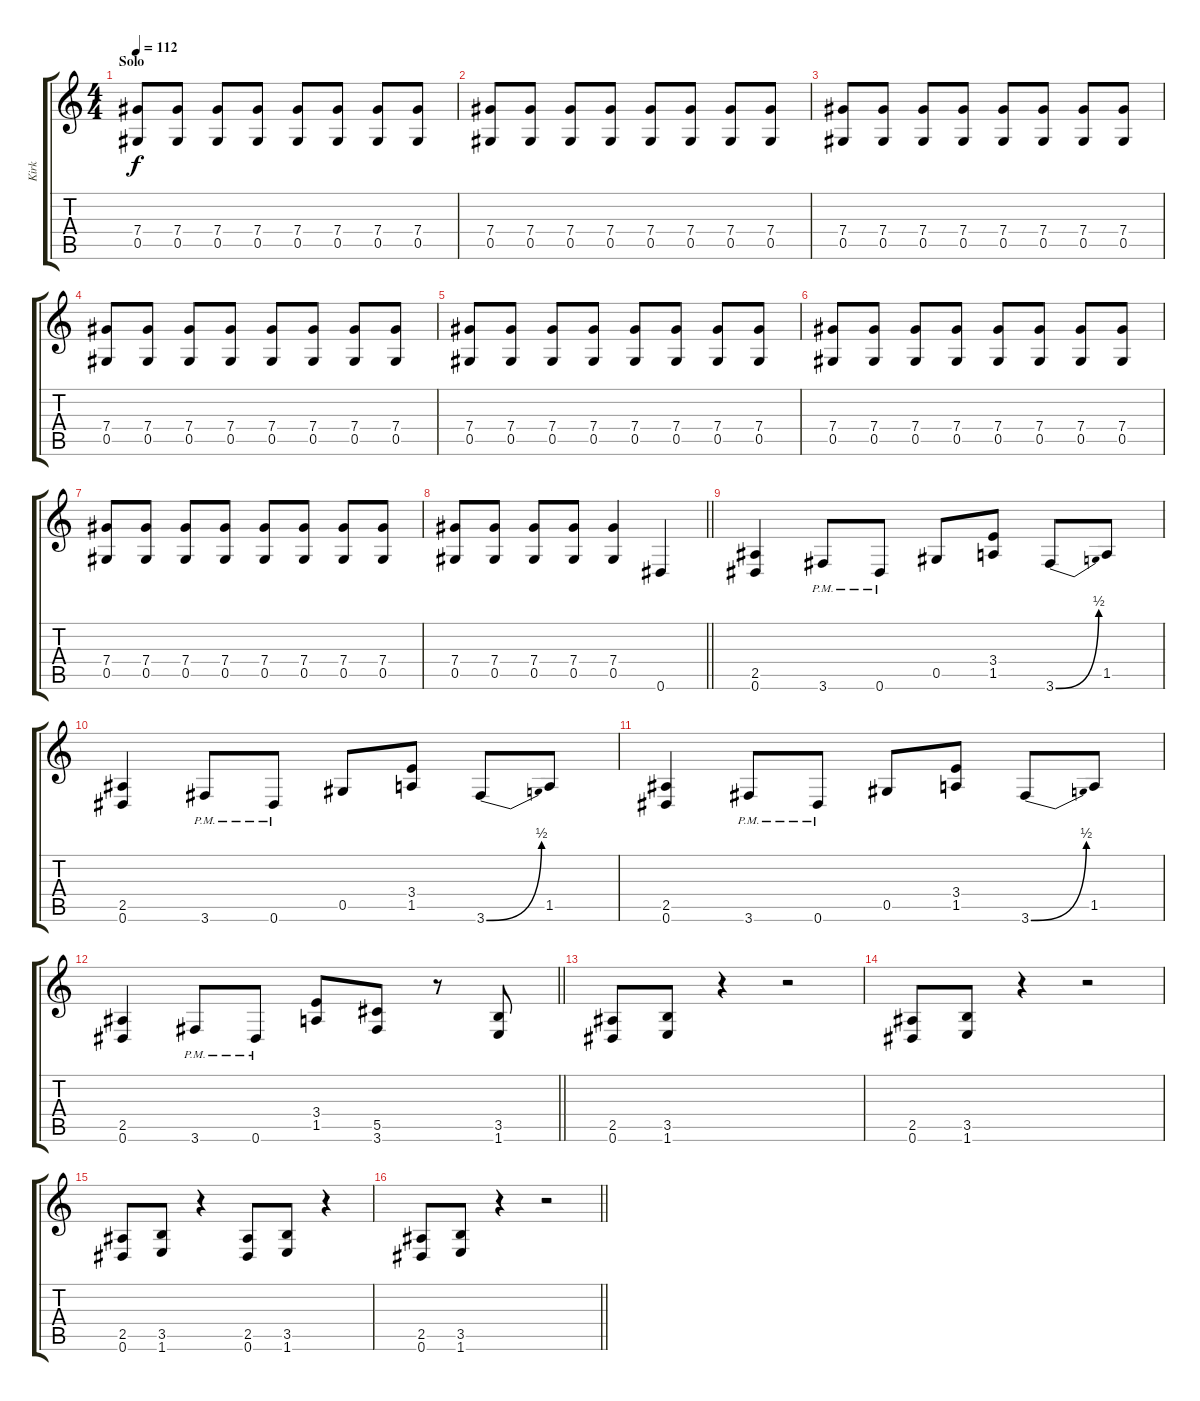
\track ("Kirk" "Kirk") {instrument distortionguitar}
\staff {score tabs}
\tuning (Eb4 Bb3 Gb3 Db3 Ab2 Eb2) {hide}
\ts (4 4)
\section ("" "Solo")
\tempo 112
\clef g2
\ks c
(7.4 0.5).8{dy f} (7.4 0.5).8 (7.4 0.5).8 (7.4 0.5).8 (7.4 0.5).8 (7.4 0.5).8 (7.4 0.5).8 (7.4 0.5).8 |
(7.4 0.5).8 (7.4 0.5).8 (7.4 0.5).8 (7.4 0.5).8 (7.4 0.5).8 (7.4 0.5).8 (7.4 0.5).8 (7.4 0.5).8 |
(7.4 0.5).8 (7.4 0.5).8 (7.4 0.5).8 (7.4 0.5).8 (7.4 0.5).8 (7.4 0.5).8 (7.4 0.5).8 (7.4 0.5).8 |
(7.4 0.5).8 (7.4 0.5).8 (7.4 0.5).8 (7.4 0.5).8 (7.4 0.5).8 (7.4 0.5).8 (7.4 0.5).8 (7.4 0.5).8 |
(7.4 0.5).8 (7.4 0.5).8 (7.4 0.5).8 (7.4 0.5).8 (7.4 0.5).8 (7.4 0.5).8 (7.4 0.5).8 (7.4 0.5).8 |
(7.4 0.5).8 (7.4 0.5).8 (7.4 0.5).8 (7.4 0.5).8 (7.4 0.5).8 (7.4 0.5).8 (7.4 0.5).8 (7.4 0.5).8 |
(7.4 0.5).8 (7.4 0.5).8 (7.4 0.5).8 (7.4 0.5).8 (7.4 0.5).8 (7.4 0.5).8 (7.4 0.5).8 (7.4 0.5).8 |
\barLineRight lightlight
(7.4 0.5).8 (7.4 0.5).8 (7.4 0.5).8 (7.4 0.5).8 (7.4 0.5).4 0.6.4 |
\section ("" "")
(2.5 0.6).4 3.6{pm}.8 0.6{pm}.8 0.5.8 (3.4 1.5).8 3.6{be (bend 0 0 60 2)}.8 1.5.8 |
(2.5 0.6).4 3.6{pm}.8 0.6{pm}.8 0.5.8 (3.4 1.5).8 3.6{be (bend 0 0 60 2)}.8 1.5.8 |
(2.5 0.6).4 3.6{pm}.8 0.6{pm}.8 0.5.8 (3.4 1.5).8 3.6{be (bend 0 0 60 2)}.8 1.5.8 |
\barLineRight lightlight
(2.5 0.6).4 3.6{pm}.8 0.6{pm}.8 (3.4 1.5).8 (5.5 3.6).8 r.8 (3.5 1.6).8 |
\section ("" "")
(2.5 0.6).8 (3.5 1.6).8 r.4 r.2 |
(2.5 0.6).8 (3.5 1.6).8 r.4 r.2 |
(2.5 0.6).8 (3.5 1.6).8 r.4 (2.5 0.6).8 (3.5 1.6).8 r.4 |
\barLineRight lightlight
(2.5 0.6).8 (3.5 1.6).8 r.4 r.2
